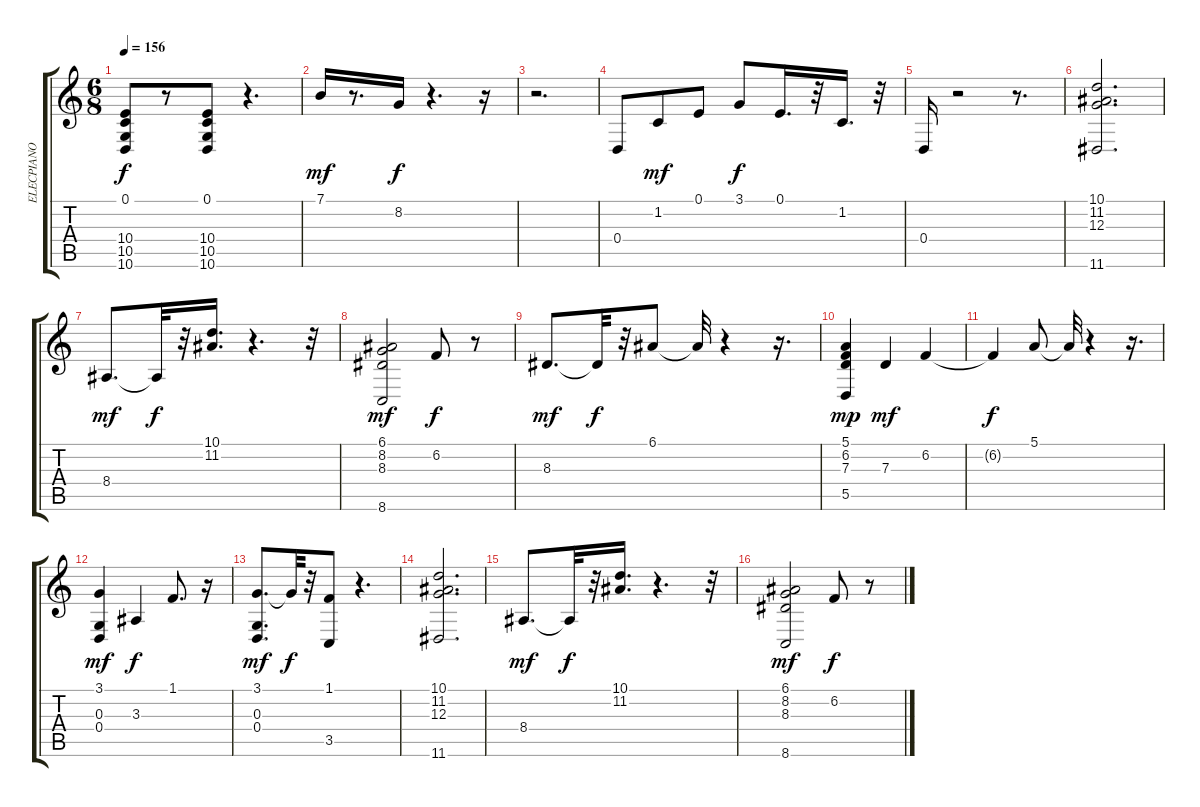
\track ("ELECPIANO" "ELECPIANO") {instrument electricpiano2}
\staff {score tabs}
\tuning (E4 B3 G3 D3 A2 E2) {hide}
\ts (6 8)
\tempo 156
\clef g2
\ks c
(0.1 10.4 10.5 10.6).8{dy f} r.8 (0.1 10.4 10.5 10.6).8 r.4{d} |
7.1.16{dy mf} r.8{d} 8.2.16{dy f} r.4{d} r.16 |
r.2{d} |
0.4.8 1.2.8{dy mf} 0.1.8 3.1.8{dy f} 0.1.16{d} r.32 1.2.16{d} r.32 |
0.4.16 r.2 r.8{d} |
(10.1 11.2 12.3 11.6).2{d} |
8.4.8{d dy mf} 8.4{t}.32{dy f} r.32 (10.1 11.2).16{d} r.4{d} r.32 |
(6.1 8.2 8.3 8.6).2{dy mf} 6.2.8{dy f} r.8 |
8.3.8{d dy mf} 8.3{t}.32{dy f} r.32 6.1.8 6.1{t}.32 r.4 r.16{d} |
(5.1 6.2 7.3 5.5).4{dy mp} 7.3.4{dy mf} 6.2.4 |
6.2{t}.4{dy f} 5.1.8 5.1{t}.32 r.4 r.16{d} |
(3.1 0.3 0.4).4{dy mf} 3.3.4{dy f} 1.1.8{d} r.16 |
(3.1 0.3 0.4).8{d dy mf} 3.1{t}.32{dy f} r.32 (1.1 3.5).8 r.4{d} |
(10.1 11.2 12.3 11.6).2{d} |
8.4.8{d dy mf} 8.4{t}.32{dy f} r.32 (10.1 11.2).16{d} r.4{d} r.32 |
(6.1 8.2 8.3 8.6).2{dy mf} 6.2.8{dy f} r.8
